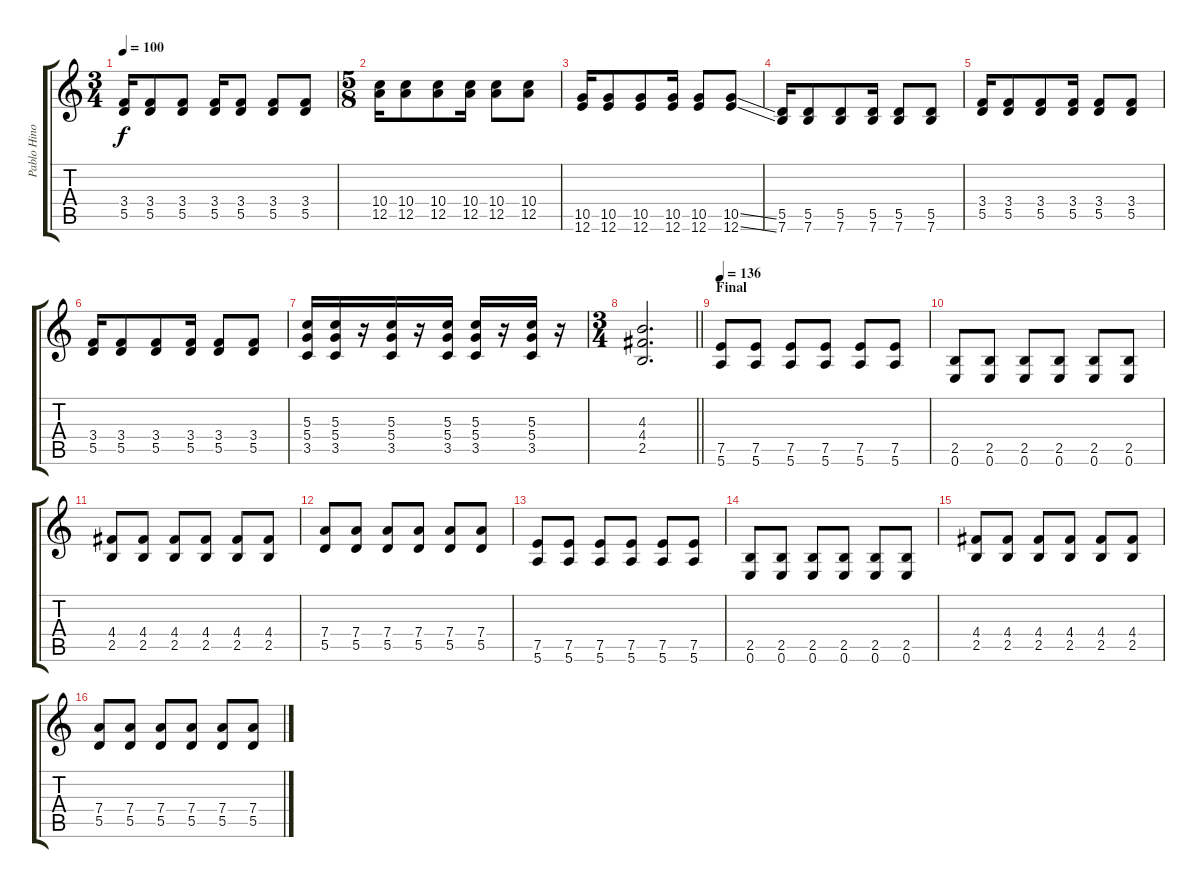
\track ("Pablo Hinojos-Gonzales [Guitar 2]" "Pablo Hino") {instrument overdrivenguitar}
\staff {score tabs}
\tuning (E4 B3 G3 D3 A2 E2) {hide}
\ts (3 4)
\tempo 100
\clef g2
\ks c
(3.4 5.5).16{dy f} (3.4 5.5).8 (3.4 5.5).8 (3.4 5.5).16 (3.4 5.5).8 (3.4 5.5).8 (3.4 5.5).8 |
\ts (5 8)
(10.4 12.5).16 (10.4 12.5).8 (10.4 12.5).8 (10.4 12.5).16 (10.4 12.5).8 (10.4 12.5).8 |
(10.5 12.6).16 (10.5 12.6).8 (10.5 12.6).8 (10.5 12.6).16 (10.5 12.6).8 (10.5{ss} 12.6{ss}).8 |
(5.5 7.6).16 (5.5 7.6).8 (5.5 7.6).8 (5.5 7.6).16 (5.5 7.6).8 (5.5 7.6).8 |
(3.4 5.5).16 (3.4 5.5).8 (3.4 5.5).8 (3.4 5.5).16 (3.4 5.5).8 (3.4 5.5).8 |
(3.4 5.5).16 (3.4 5.5).8 (3.4 5.5).8 (3.4 5.5).16 (3.4 5.5).8 (3.4 5.5).8 |
(5.3 5.4 3.5).16 (5.3 5.4 3.5).16 r.16 (5.3 5.4 3.5).16 r.16 (5.3 5.4 3.5).16 (5.3 5.4 3.5).16 r.16 (5.3 5.4 3.5).16 r.16 |
\ts (3 4)
\barLineRight lightlight
(4.3 4.4 2.5).2{d} |
\section ("" "Final")
\tempo 136
(7.5 5.6).8{volume 13} (7.5 5.6).8 (7.5 5.6).8 (7.5 5.6).8 (7.5 5.6).8 (7.5 5.6).8 |
(2.5 0.6).8 (2.5 0.6).8 (2.5 0.6).8 (2.5 0.6).8 (2.5 0.6).8 (2.5 0.6).8 |
(4.4 2.5).8 (4.4 2.5).8 (4.4 2.5).8 (4.4 2.5).8 (4.4 2.5).8 (4.4 2.5).8 |
(7.4 5.5).8 (7.4 5.5).8 (7.4 5.5).8 (7.4 5.5).8 (7.4 5.5).8 (7.4 5.5).8 |
(7.5 5.6).8 (7.5 5.6).8 (7.5 5.6).8 (7.5 5.6).8 (7.5 5.6).8 (7.5 5.6).8 |
(2.5 0.6).8 (2.5 0.6).8 (2.5 0.6).8 (2.5 0.6).8 (2.5 0.6).8 (2.5 0.6).8 |
(4.4 2.5).8 (4.4 2.5).8 (4.4 2.5).8 (4.4 2.5).8 (4.4 2.5).8 (4.4 2.5).8 |
(7.4 5.5).8 (7.4 5.5).8 (7.4 5.5).8 (7.4 5.5).8 (7.4 5.5).8 (7.4 5.5).8
